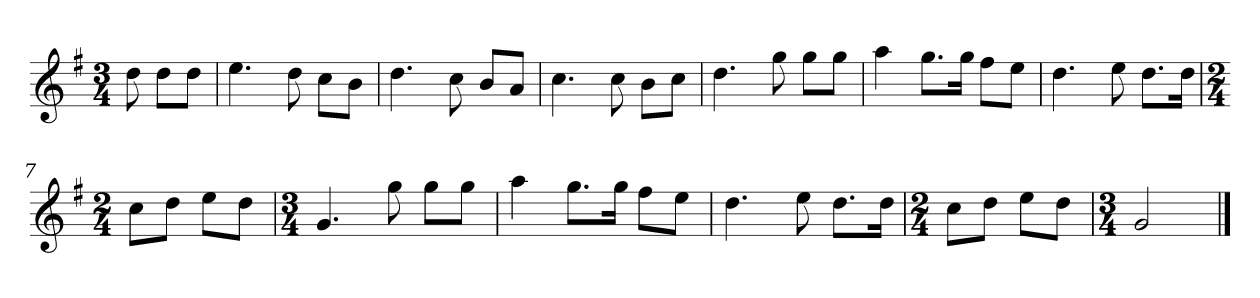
**kern
*part1
*staff1
*k[f#]
*M3/4
*MM120
=
8dd
8ddL
8ddJ
=1
4.ee
8dd
8ccL
8bJ
=2
4.dd
8cc
8bL
8aJ
=3
4.cc
8cc
8bL
8ccJ
=4
4.dd
8gg
8ggL
8ggJ
=5
4aa
8.ggL
16ggJk
8ff#L
8eeJ
=6
4.dd
8ee
8.ddL
16ddJk
=7
*M2/4
8ccL
8ddJ
8eeL
8ddJ
=8
*M3/4
4.g
8gg
8ggL
8ggJ
=9
4aa
8.ggL
16ggJk
8ff#L
8eeJ
=10
4.dd
8ee
8.ddL
16ddJk
=11
*M2/4
8ccL
8ddJ
8eeL
8ddJ
=12
*M3/4
2g
==
*-
